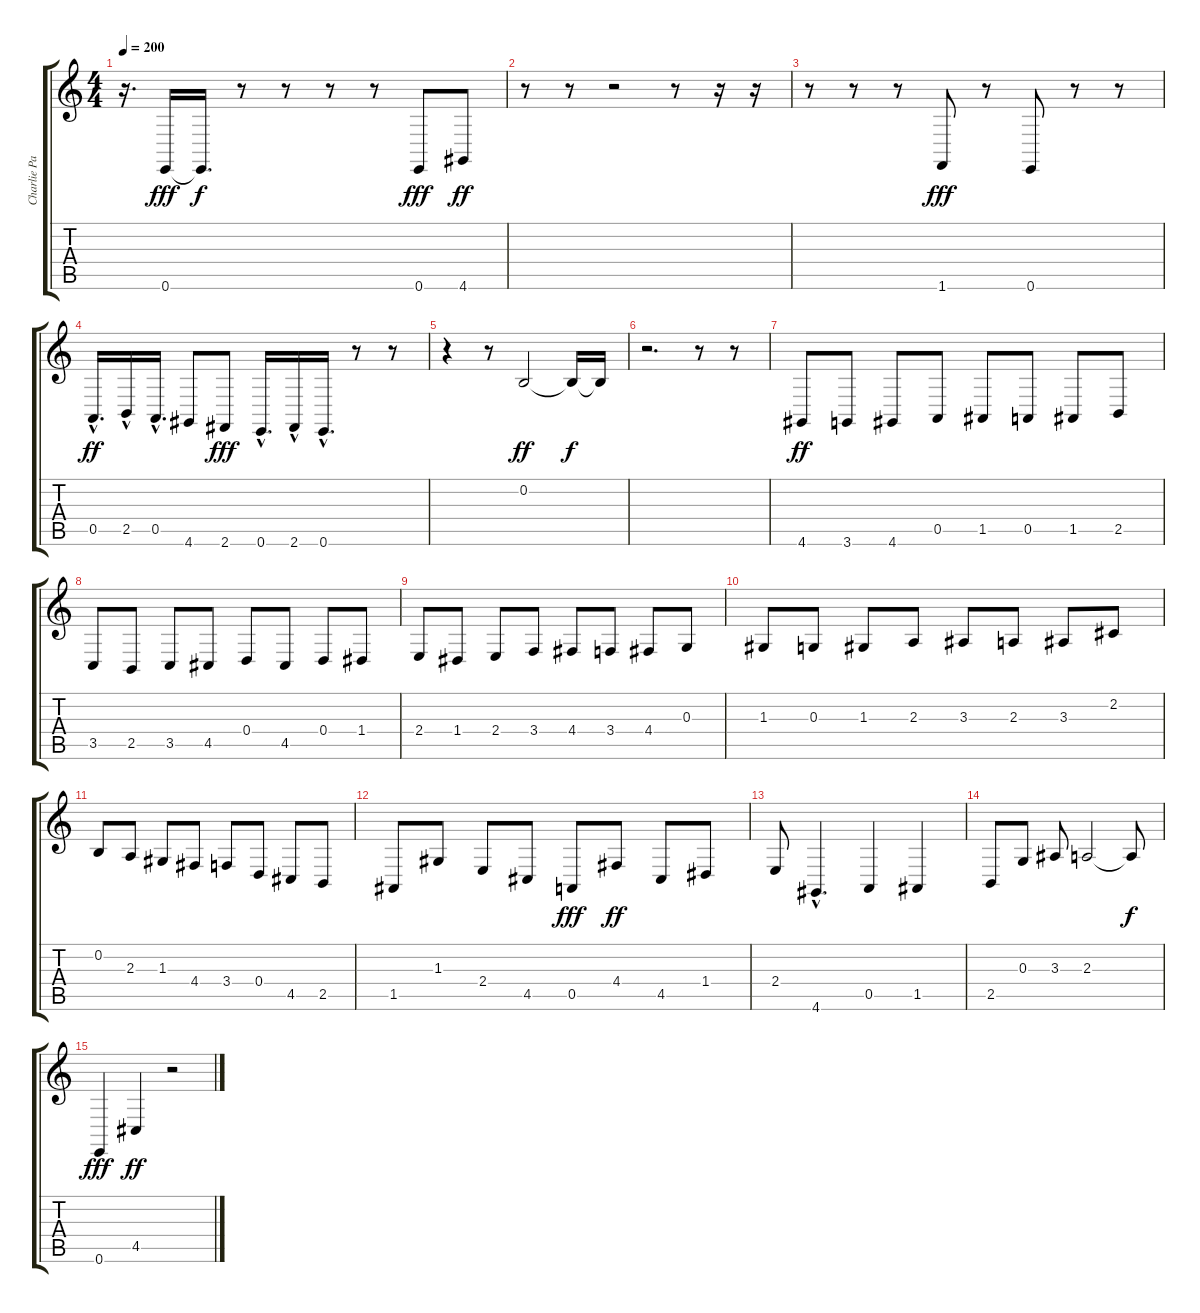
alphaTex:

\track ("Charlie Parker" "Charlie Pa") {instrument tenorsax}
\staff {score tabs}
\tuning (E4 B3 G3 D3 A2 E2) {hide}
\ts (4 4)
\tempo 200
\clef g2
\ks c
r.16{d dy ff} 0.6.16{dy fff} 0.6{t}.16{d dy f} r.8 r.8 r.8 r.8 0.6.8{dy fff} 4.6.8{dy ff} |
r.8 r.8 r.2 r.8 r.16 r.16 |
r.8 r.8 r.8 1.6.8{dy fff} r.8 0.6.8 r.8 r.8 |
0.5{hac}.16{d dy ff} 2.5{hac}.16 0.5{hac}.16{d} 4.6.8 2.6.8{dy fff} 0.6{hac}.16{d} 2.6{hac}.16 0.6{hac}.16{d} r.8 r.8 |
r.4 r.8 0.2.2{dy ff} 0.2{t}.16{dy f} 0.2{t}.16 |
r.2{d} r.8 r.8 |
4.6.8{dy ff} 3.6.8 4.6.8 0.5.8 1.5.8 0.5.8 1.5.8 2.5.8 |
3.5.8 2.5.8 3.5.8 4.5.8 0.4.8 4.5.8 0.4.8 1.4.8 |
2.4.8 1.4.8 2.4.8 3.4.8 4.4.8 3.4.8 4.4.8 0.3.8 |
1.3.8 0.3.8 1.3.8 2.3.8 3.3.8 2.3.8 3.3.8 2.2.8 |
0.2.8 2.3.8 1.3.8 4.4.8 3.4.8 0.4.8 4.5.8 2.5.8 |
1.5.8 1.3.8 2.4.8 4.5.8 0.5.8{dy fff} 4.4.8{dy ff} 4.5.8 1.4.8 |
2.4.8 4.6{hac}.4{d} 0.5.4 1.5.4 |
2.5.8 0.3.8 3.3.8 2.3.2 2.3{t}.8{dy f} |
0.6.4{dy fff} 4.5.4{dy ff} r.2
